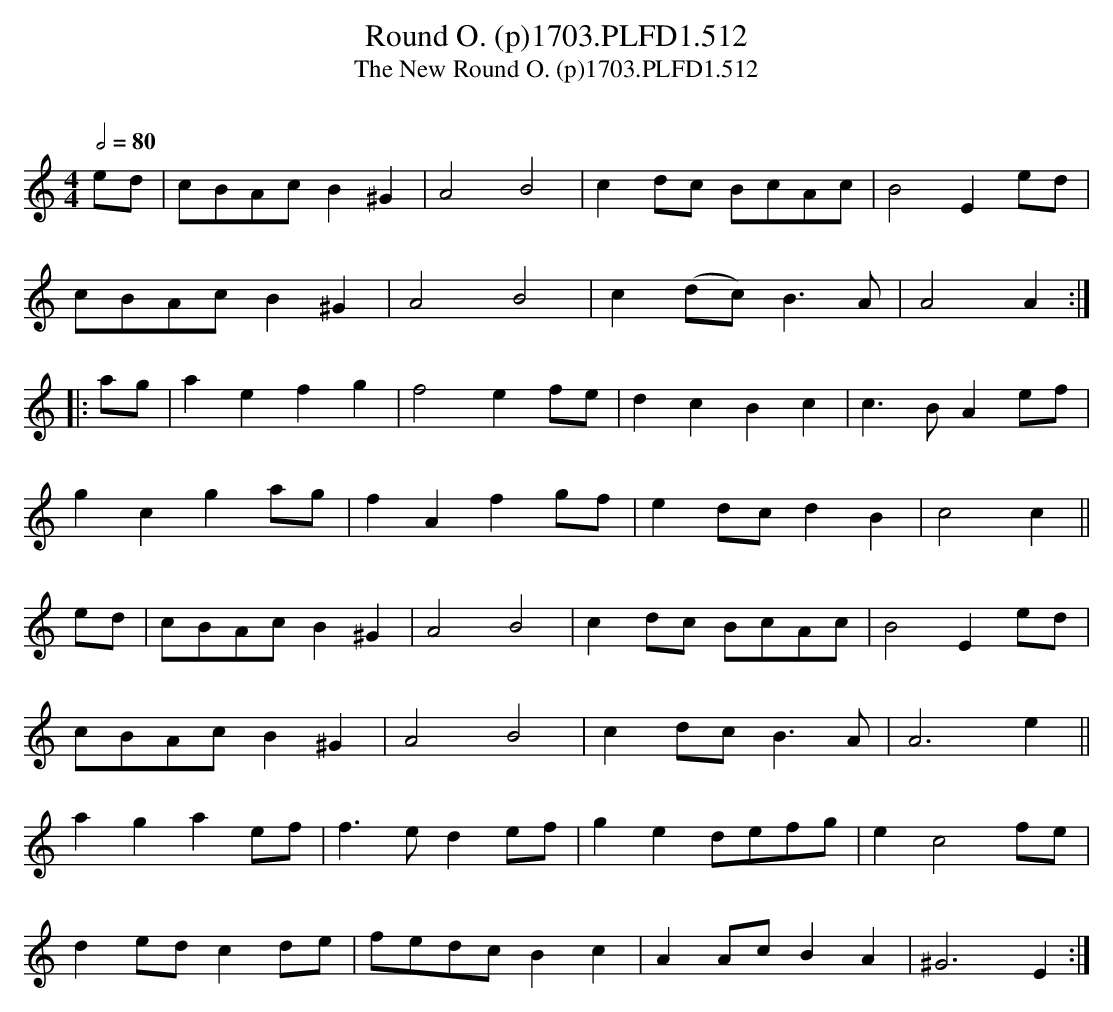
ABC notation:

X:1
T:Round O. (p)1703.PLFD1.512
T:New Round O. (p)1703.PLFD1.512, The
M:4/4
L:1/8
Q:1/2=80
O:
K:C
ed|cBAc B2^G2|A4B4|c2dc BcAc|B4E2ed|
cBAcB2^G2|A4B4|c2(dc)B3A|A4A2:|
|:ag|a2e2f2g2|f4e2fe|d2c2B2c2|c3BA2ef|
g2c2g2ag|f2A2f2gf|e2dcd2B2|c4c2||
ed|cBAc B2 ^G2|A4B4|c2dc BcAc|B4E2ed|
cBAcB2^G2|A4B4|c2dcB3A|A6e2||
a2g2a2ef|f3ed2ef|g2e2defg|e2c4fe|
d2edc2de|fedcB2c2|A2AcB2A2|^G6E2:|
